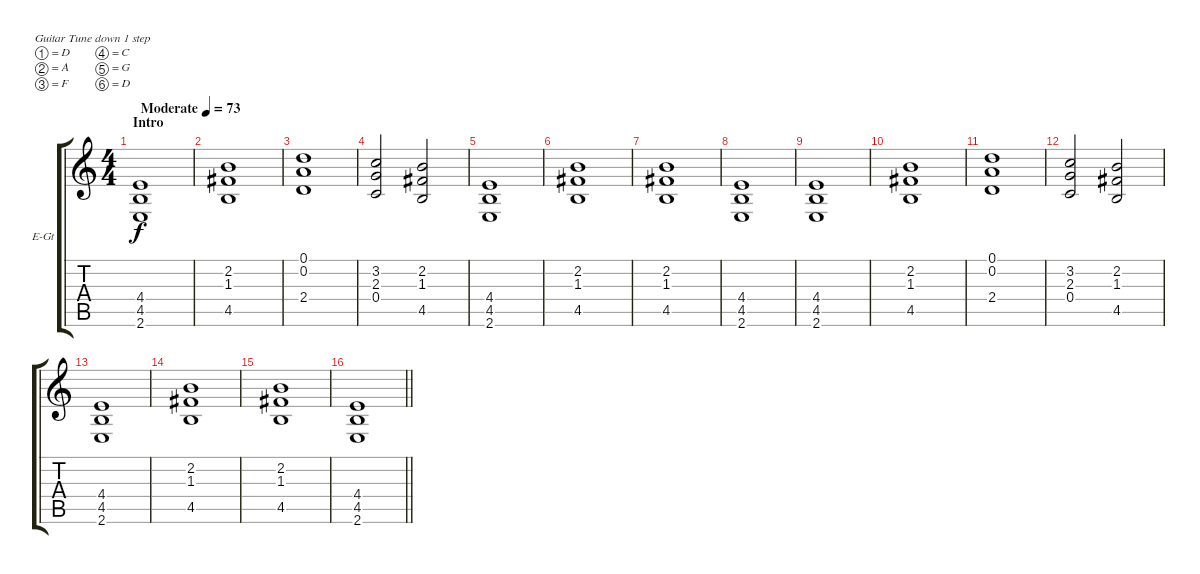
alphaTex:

\bracketExtendMode groupsimilarinstruments
\firstSystemTrackNameOrientation horizontal
\otherSystemsTrackNameOrientation horizontal
\track ("Karl Logan" "E-Gt") {instrument distortionguitar}
\staff {score tabs}
\tuning (D4 A3 F3 C3 G2 D2)
\ts (4 4)
\beaming (8 2 2 2 2)
\section ("" "Intro")
\tempo (73 "Moderate")
\clef g2
\ks c
(4.4 4.5 2.6).1{dy f instrument distortionguitar} |
(2.2 1.3 4.5).1 |
(0.1 0.2 2.4).1 |
(3.2 2.3 0.4).2 (2.2 1.3 4.5).2 |
(4.4 4.5 2.6).1 |
(2.2 1.3 4.5).1 |
(2.2 1.3 4.5).1 |
(4.4 4.5 2.6).1 |
(4.4 4.5 2.6).1 |
(2.2 1.3 4.5).1 |
(0.1 0.2 2.4).1 |
(3.2 2.3 0.4).2 (2.2 1.3 4.5).2 |
(4.4 4.5 2.6).1 |
(2.2 1.3 4.5).1 |
(2.2 1.3 4.5).1 |
\barLineRight lightlight
(4.4 4.5 2.6).1
